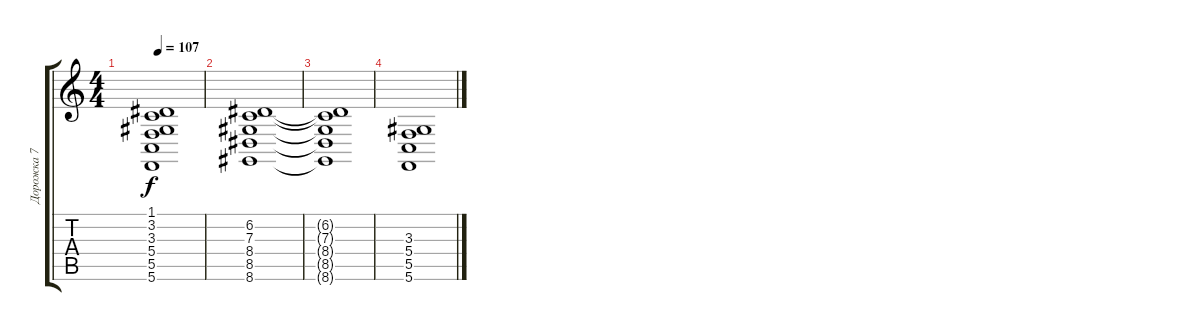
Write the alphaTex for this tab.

\track ("Дорожка 7" "Дорожка 7") {instrument lead8bassandlead}
\staff {score tabs}
\tuning (D4 A3 F3 C3 G2 C2) {hide}
\ts (4 4)
\tempo 107
\clef g2
\ks c
(1.1{t} 3.2{t} 3.3{t} 5.4{t} 5.5{t} 5.6{t}).1{dy f} |
(6.2 7.3 8.4 8.5 8.6).1 |
(6.2{t} 7.3{t} 8.4{t} 8.5{t} 8.6{t}).1 |
(3.3 5.4 5.5 5.6).1
